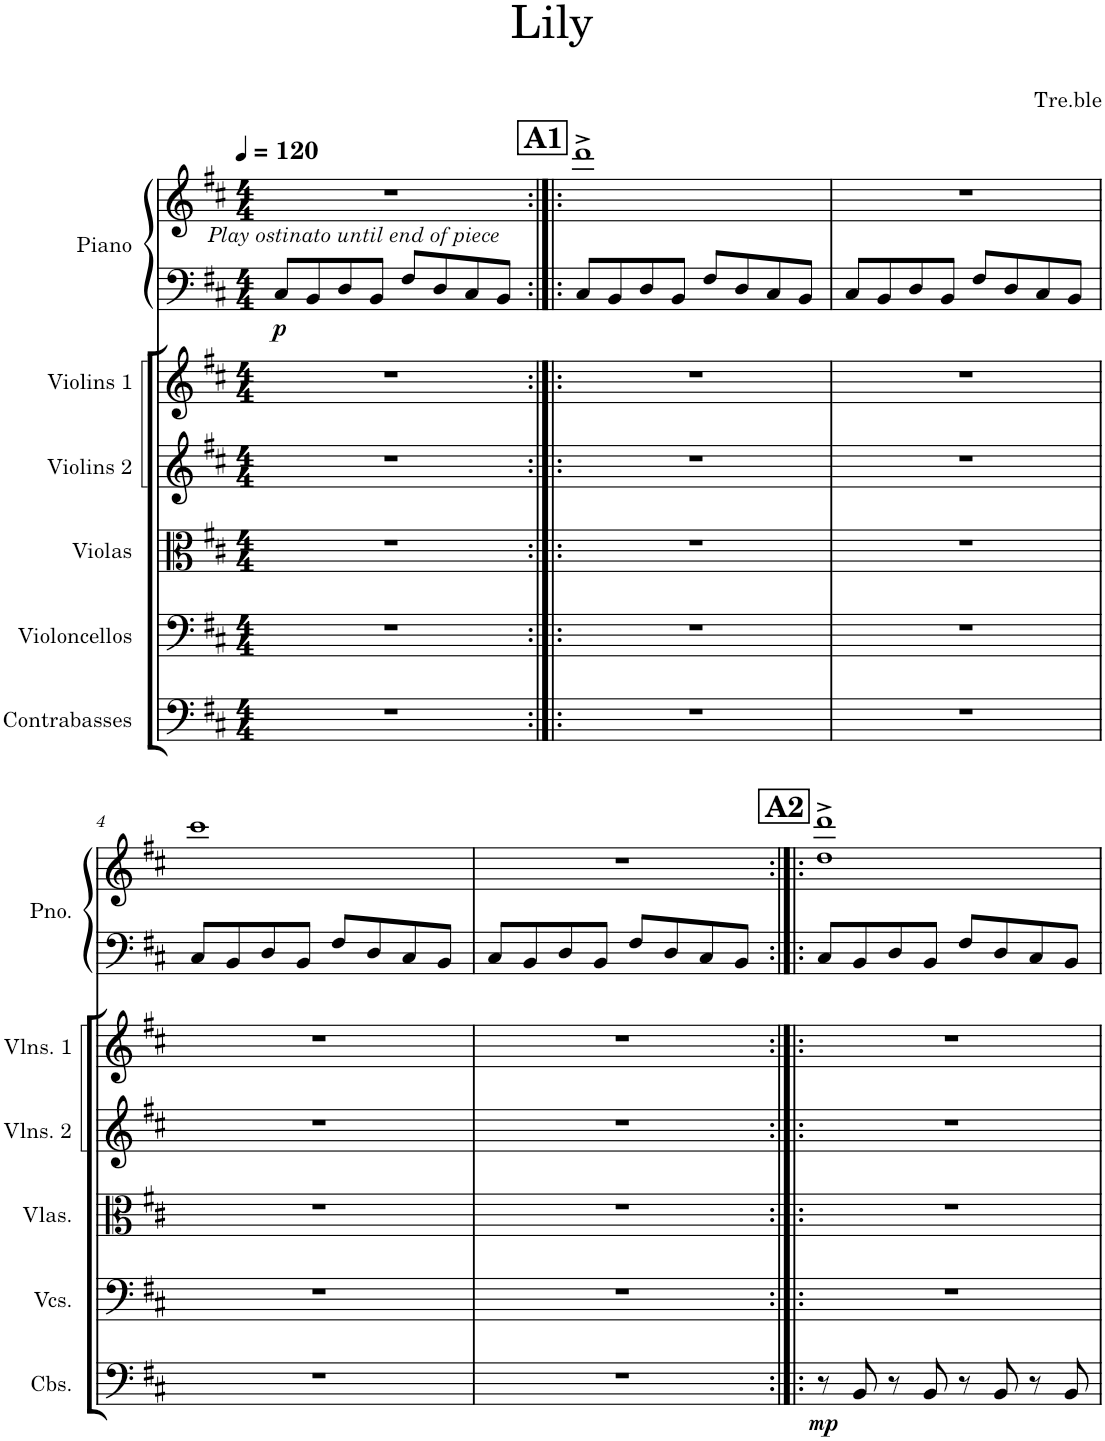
**kern	**dynam	**kern	**kern	**kern	**kern	**kern	**kern	**dynam
*part6	*part6	*part5	*part4	*part3	*part2	*part1	*part1	*part1
*staff7	*staff7	*staff6	*staff5	*staff4	*staff3	*staff2	*staff1	*staff1/2
*I"Contrabasses	*	*I"Violoncellos	*I"Violas	*I"Violins 2	*I"Violins 1	*I"Piano	*	*
*I'Cbs.	*	*I'Vcs.	*I'Vlas.	*I'Vlns. 2	*I'Vlns. 1	*I'Pno.	*	*
*clefF4	*	*clefF4	*clefC3	*clefG2	*clefG2	*clefF4	*clefG2	*
*Trd7c12	*	*	*	*	*	*	*	*
*k[f#c#]	*	*k[f#c#]	*k[f#c#]	*k[f#c#]	*k[f#c#]	*k[f#c#]	*k[f#c#]	*
*M4/4	*	*M4/4	*M4/4	*M4/4	*M4/4	*M4/4	*M4/4	*
*MM120	*	*MM120	*MM120	*MM120	*MM120	*MM120	*MM120	*
=1	=1	=1	=1	=1	=1	=1	=1	=1
!	!	!	!	!	!	!LO:TX:a:i:t=Play ostinato until end of piece	!	!
!	!	!	!	!	!	!	!	!LO:DY:b=2
1r	.	1r	1r	1r	1r	8C#/L	1r	p
.	.	.	.	.	.	8BB/	.	.
.	.	.	.	.	.	8D/	.	.
.	.	.	.	.	.	8BB/J	.	.
.	.	.	.	.	.	8F#/L	.	.
.	.	.	.	.	.	8D/	.	.
.	.	.	.	.	.	8C#/	.	.
.	.	.	.	.	.	8BB/J	.	.
!!LO:REH:place=s1:a:B:cj:fs=14:t=A1
=2:|!|:	=2:|!|:	=2:|!|:	=2:|!|:	=2:|!|:	=2:|!|:	=2:|!|:	=2:|!|:	=2:|!|:
1r	.	1r	1r	1r	1r	8C#/L	1ddd^	.
.	.	.	.	.	.	8BB/	.	.
.	.	.	.	.	.	8D/	.	.
.	.	.	.	.	.	8BB/J	.	.
.	.	.	.	.	.	8F#/L	.	.
.	.	.	.	.	.	8D/	.	.
.	.	.	.	.	.	8C#/	.	.
.	.	.	.	.	.	8BB/J	.	.
=3	=3	=3	=3	=3	=3	=3	=3	=3
1r	.	1r	1r	1r	1r	8C#/L	1r	.
.	.	.	.	.	.	8BB/	.	.
.	.	.	.	.	.	8D/	.	.
.	.	.	.	.	.	8BB/J	.	.
.	.	.	.	.	.	8F#/L	.	.
.	.	.	.	.	.	8D/	.	.
.	.	.	.	.	.	8C#/	.	.
.	.	.	.	.	.	8BB/J	.	.
!!LO:LB:g=z
=4	=4	=4	=4	=4	=4	=4	=4	=4
1r	.	1r	1r	1r	1r	8C#/L	1ccc#	.
.	.	.	.	.	.	8BB/	.	.
.	.	.	.	.	.	8D/	.	.
.	.	.	.	.	.	8BB/J	.	.
.	.	.	.	.	.	8F#/L	.	.
.	.	.	.	.	.	8D/	.	.
.	.	.	.	.	.	8C#/	.	.
.	.	.	.	.	.	8BB/J	.	.
=5	=5	=5	=5	=5	=5	=5	=5	=5
1r	.	1r	1r	1r	1r	8C#/L	1r	.
.	.	.	.	.	.	8BB/	.	.
.	.	.	.	.	.	8D/	.	.
.	.	.	.	.	.	8BB/J	.	.
.	.	.	.	.	.	8F#/L	.	.
.	.	.	.	.	.	8D/	.	.
.	.	.	.	.	.	8C#/	.	.
.	.	.	.	.	.	8BB/J	.	.
!!LO:REH:place=s1:a:B:cj:fs=14:t=A2
=6:|!|:	=6:|!|:	=6:|!|:	=6:|!|:	=6:|!|:	=6:|!|:	=6:|!|:	=6:|!|:	=6:|!|:
!	!LO:DY:b	!	!	!	!	!	!	!
8r	mp	1r	1r	1r	1r	8C#/L	1dd^ 1ddd^	.
8BB/	.	.	.	.	.	8BB/	.	.
8r	.	.	.	.	.	8D/	.	.
8BB/	.	.	.	.	.	8BB/J	.	.
8r	.	.	.	.	.	8F#/L	.	.
8BB/	.	.	.	.	.	8D/	.	.
8r	.	.	.	.	.	8C#/	.	.
8BB/	.	.	.	.	.	8BB/J	.	.
=	=	=	=	=	=	=	=	=
*-	*-	*-	*-	*-	*-	*-	*-	*-
